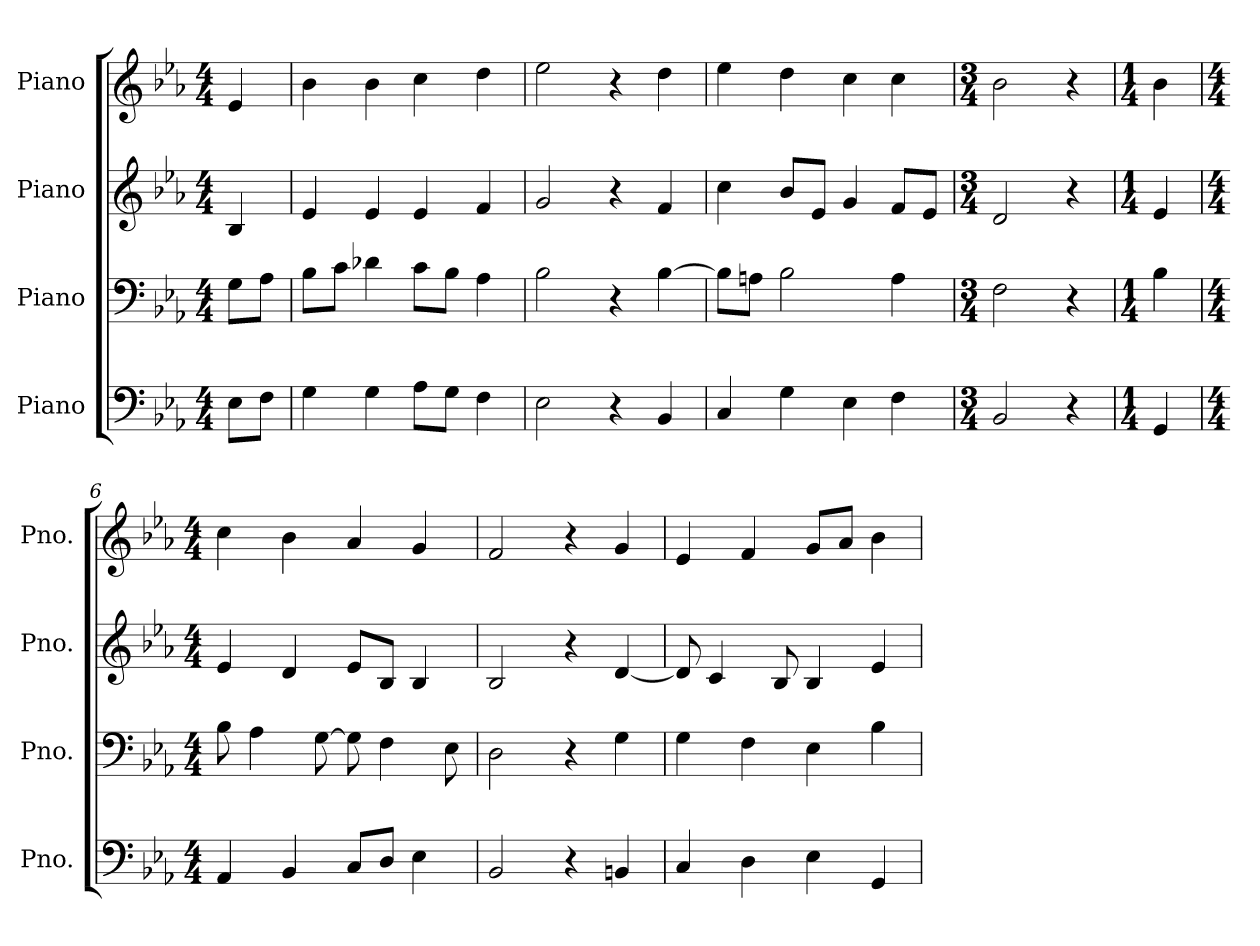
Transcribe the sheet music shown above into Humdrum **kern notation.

**kern	**kern	**kern	**kern
*part4	*part3	*part2	*part1
*staff4	*staff3	*staff2	*staff1
*I"Piano	*I"Piano	*I"Piano	*I"Piano
*I'Pno.	*I'Pno.	*I'Pno.	*I'Pno.
*clefF4	*clefF4	*clefG2	*clefG2
*k[b-e-a-]	*k[b-e-a-]	*k[b-e-a-]	*k[b-e-a-]
*M4/4	*M4/4	*M4/4	*M4/4
*MM120	*MM120	*MM120	*MM120
=	=	=	=
8E-\L	8G\L	4B-/	4e-/
8F\J	8A-\J	.	.
=1	=1	=1	=1
4G\	8B-\L	4e-/	4b-\
.	8c\J	.	.
4G\	4d-X\	4e-/	4b-\
8A-\L	8c\L	4e-/	4cc\
8G\J	8B-\J	.	.
4F\	4A-\	4f/	4dd\
=2	=2	=2	=2
2E-\	2B-\	2g/	2ee-\
4r	4r	4r	4r
4BB-/	[4B-\	4f/	4dd\
=3	=3	=3	=3
4C/	8B-\L]	4cc\	4ee-\
.	8An\J	.	.
4G\	2B-\	8b-/L	4dd\
.	.	8e-/J	.
4E-\	.	4g/	4cc\
4F\	4A\	8f/L	4cc\
.	.	8e-/J	.
=4	=4	=4	=4
*M3/4	*M3/4	*M3/4	*M3/4
2BB-/	2F\	2d/	2b-\
4r	4r	4r	4r
=5	=5	=5	=5
*M1/4	*M1/4	*M1/4	*M1/4
4GG/	4B-\	4e-/	4b-\
=6	=6	=6	=6
*M4/4	*M4/4	*M4/4	*M4/4
4AA-/	8B-\	4e-/	4cc\
.	4A-\	.	.
4BB-/	.	4d/	4b-\
.	[8G\	.	.
8C/L	8G\]	8e-/L	4a-/
8D/J	4F\	8B-/J	.
4E-\	.	4B-/	4g/
.	8E-\	.	.
!!LO:LB:g=z
=7	=7	=7	=7
2BB-/	2D\	2B-/	2f/
4r	4r	4r	4r
4BBn/	4G\	[4d/	4g/
=8	=8	=8	=8
4C/	4G\	8d/]	4e-/
.	.	4c/	.
4D\	4F\	.	4f/
.	.	8B-/	.
4E-\	4E-\	4B-/	8g/L
.	.	.	8a-/J
4GG/	4B-\	4e-/	4b-\
=	=	=	=
*-	*-	*-	*-
